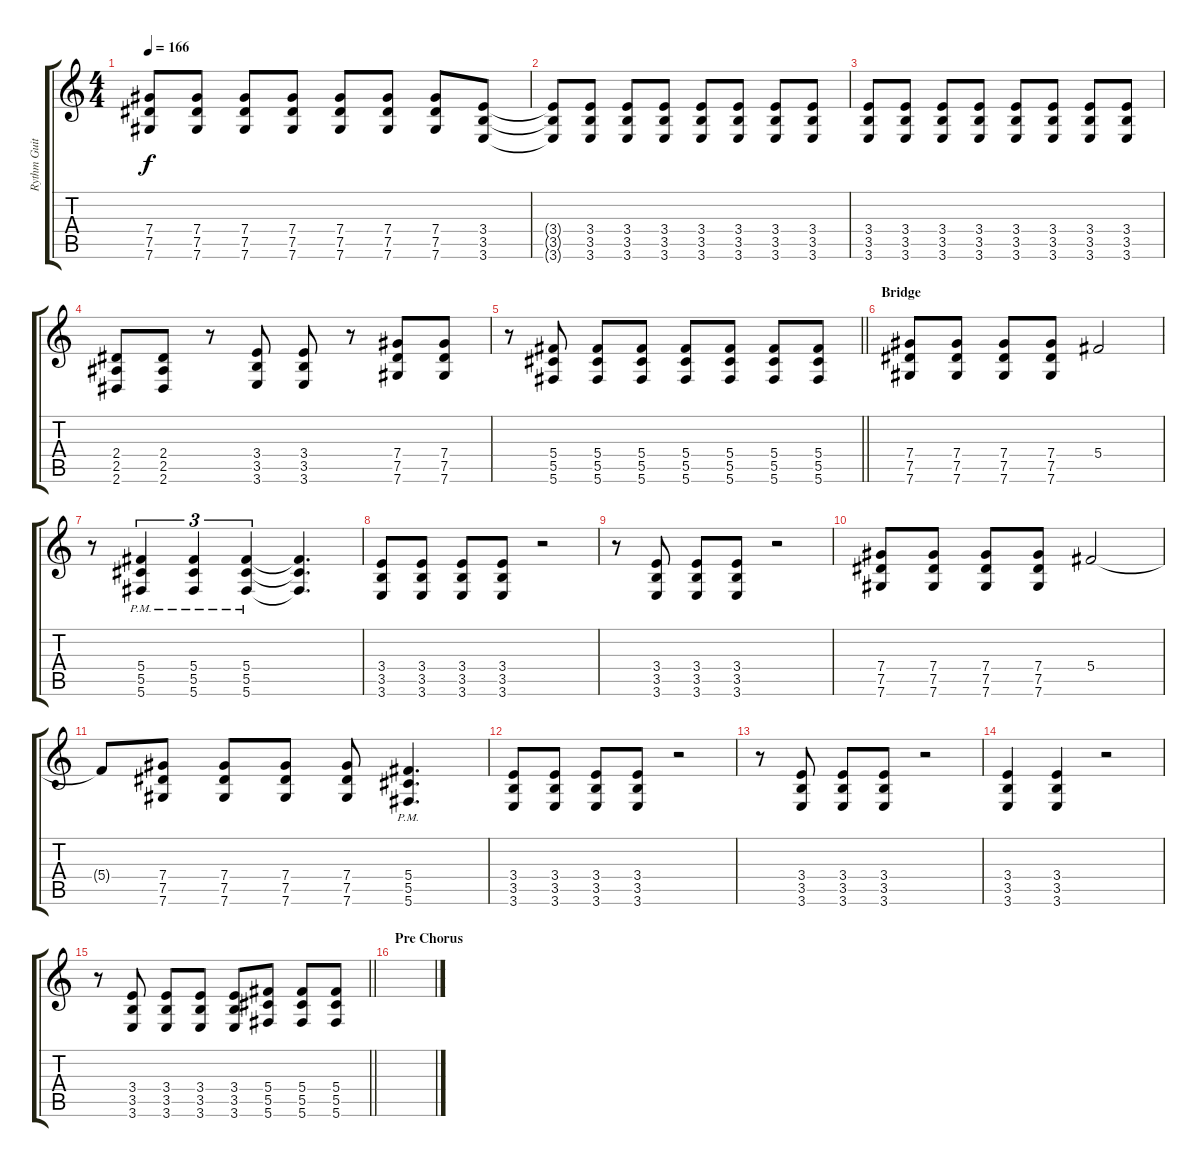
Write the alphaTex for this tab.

\track ("Rythm Guitar (Connor)" "Rythm Guit") {instrument distortionguitar}
\staff {score tabs}
\tuning (Eb4 Bb3 Gb3 Db3 Ab2 Db2) {hide}
\ts (4 4)
\tempo 166
\clef g2
\ks c
(7.4 7.5 7.6).8{dy f} (7.4 7.5 7.6).8 (7.4 7.5 7.6).8 (7.4 7.5 7.6).8 (7.4 7.5 7.6).8 (7.4 7.5 7.6).8 (7.4 7.5 7.6).8 (3.4 3.5 3.6).8 |
(3.4{t} 3.5{t} 3.6{t}).8 (3.4 3.5 3.6).8 (3.4 3.5 3.6).8 (3.4 3.5 3.6).8 (3.4 3.5 3.6).8 (3.4 3.5 3.6).8 (3.4 3.5 3.6).8 (3.4 3.5 3.6).8 |
(3.4 3.5 3.6).8 (3.4 3.5 3.6).8 (3.4 3.5 3.6).8 (3.4 3.5 3.6).8 (3.4 3.5 3.6).8 (3.4 3.5 3.6).8 (3.4 3.5 3.6).8 (3.4 3.5 3.6).8 |
(2.4 2.5 2.6).8 (2.4 2.5 2.6).8 r.8 (3.4 3.5 3.6).8 (3.4 3.5 3.6).8 r.8 (7.4 7.5 7.6).8 (7.4 7.5 7.6).8 |
\barLineRight lightlight
r.8 (5.4 5.5 5.6).8 (5.4 5.5 5.6).8 (5.4 5.5 5.6).8 (5.4 5.5 5.6).8 (5.4 5.5 5.6).8 (5.4 5.5 5.6).8 (5.4 5.5 5.6).8 |
\section ("" "Bridge")
(7.4 7.5 7.6).8 (7.4 7.5 7.6).8 (7.4 7.5 7.6).8 (7.4 7.5 7.6).8 5.4.2 |
r.8 (5.4{pm} 5.5{pm} 5.6{pm}).4{tu (3 2)} (5.4{pm} 5.5{pm} 5.6{pm}).4{tu (3 2)} (5.4{pm} 5.5{pm} 5.6{pm}).4{tu (3 2)} (5.4{t} 5.5{t} 5.6{t}).4{d} |
(3.4 3.5 3.6).8 (3.4 3.5 3.6).8 (3.4 3.5 3.6).8 (3.4 3.5 3.6).8 r.2 |
r.8 (3.4 3.5 3.6).8 (3.4 3.5 3.6).8 (3.4 3.5 3.6).8 r.2 |
(7.4 7.5 7.6).8 (7.4 7.5 7.6).8 (7.4 7.5 7.6).8 (7.4 7.5 7.6).8 5.4.2 |
5.4{t}.8 (7.4 7.5 7.6).8 (7.4 7.5 7.6).8 (7.4 7.5 7.6).8 (7.4 7.5 7.6).8 (5.4{pm} 5.5{pm} 5.6{pm}).4{d} |
(3.4 3.5 3.6).8 (3.4 3.5 3.6).8 (3.4 3.5 3.6).8 (3.4 3.5 3.6).8 r.2 |
r.8 (3.4 3.5 3.6).8 (3.4 3.5 3.6).8 (3.4 3.5 3.6).8 r.2 |
(3.4 3.5 3.6).4 (3.4 3.5 3.6).4 r.2 |
\barLineRight lightlight
r.8 (3.4 3.5 3.6).8 (3.4 3.5 3.6).8 (3.4 3.5 3.6).8 (3.4 3.5 3.6).8 (5.4 5.5 5.6).8 (5.4 5.5 5.6).8 (5.4 5.5 5.6).8 |
\section ("" "Pre Chorus")
